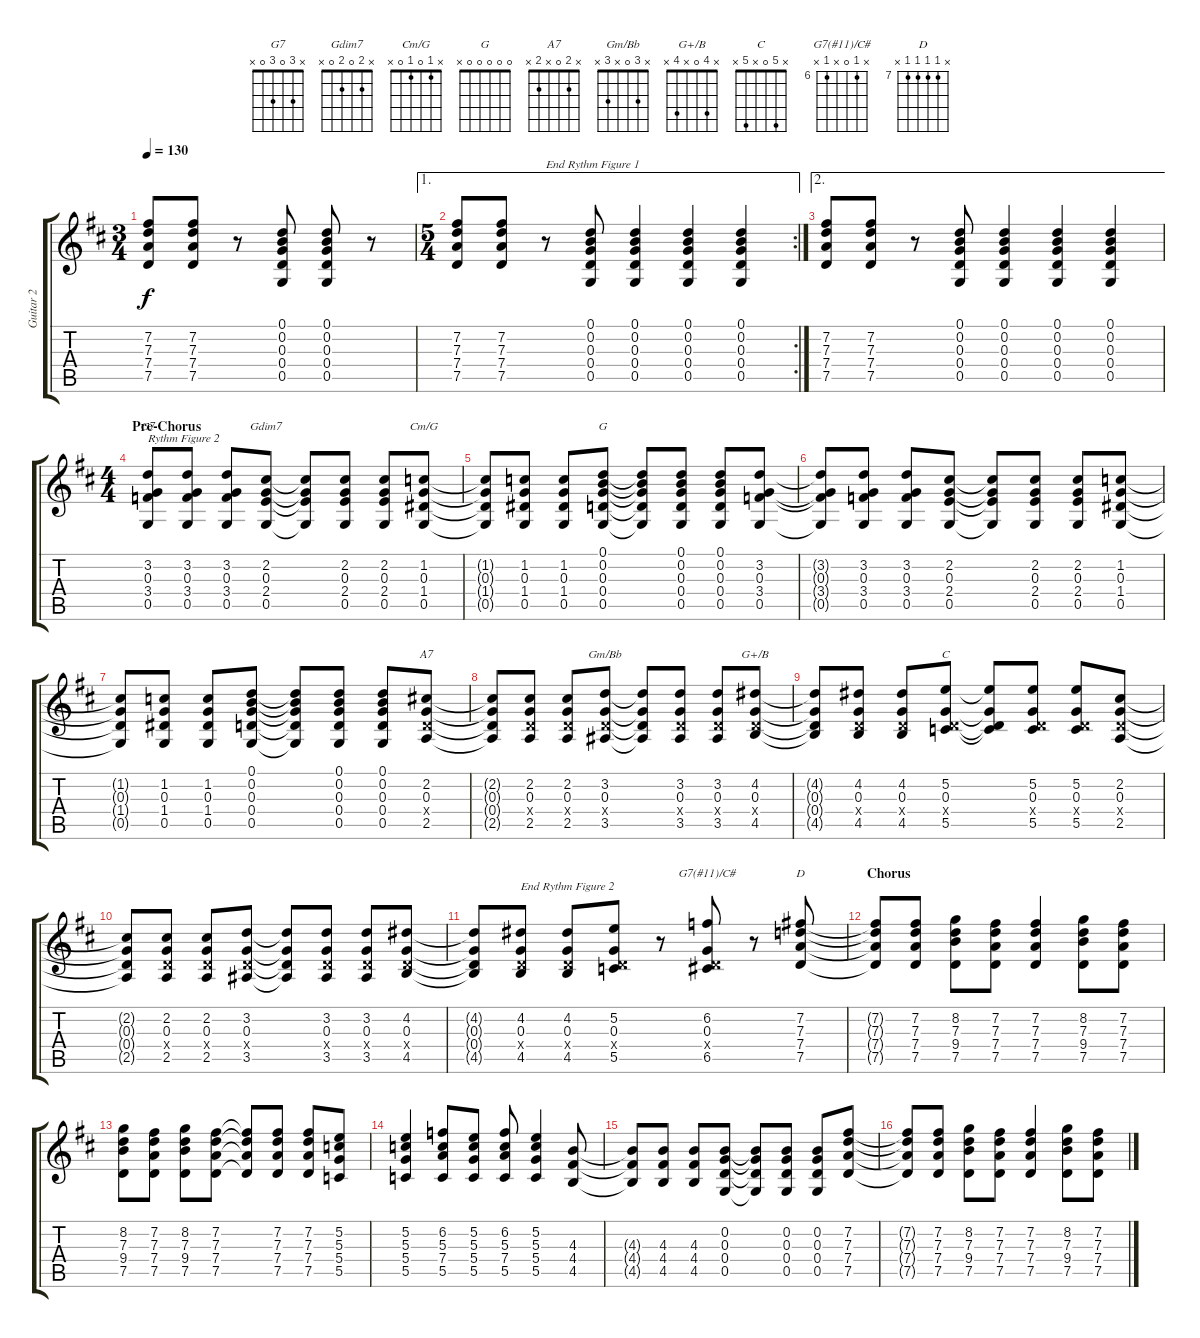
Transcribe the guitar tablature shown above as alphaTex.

\track ("Guitar 2" "Guitar 2") {instrument distortionguitar}
\staff {score tabs}
\tuning (D4 B3 G3 D3 G2 D2) {hide}
\chord ("G7" x 3 0 3 0 x)
\chord ("Gdim7" x 2 0 2 0 x)
\chord ("Cm/G" x 1 0 1 0 x)
\chord ("G" 0 0 0 0 0 x)
\chord ("A7" x 2 0 x 2 x)
\chord ("Gm/Bb" x 3 0 x 3 x)
\chord ("G+/B" x 4 0 x 4 x)
\chord ("C" x 5 0 x 5 x)
\chord ("G7(#11)/C#" x 6 0 x 6 x) {firstfret 6}
\chord ("D" x 7 7 7 7 x) {firstfret 7}
\ts (3 4)
\tempo 130
\clef g2
\ks d
(7.2 7.3 7.4 7.5).8{dy f} (7.2 7.3 7.4 7.5).8 r.8 (0.1 0.2 0.3 0.4 0.5).8 (0.1 0.2 0.3 0.4 0.5).8 r.8 |
\ae 1
\rc 2
\ts (5 4)
(7.2 7.3 7.4 7.5).8 (7.2 7.3 7.4 7.5).8 r.8{txt "End Rythm Figure 1"} (0.1 0.2 0.3 0.4 0.5).8 (0.1 0.2 0.3 0.4 0.5).4 (0.1 0.2 0.3 0.4 0.5).4 (0.1 0.2 0.3 0.4 0.5).4 |
\ae 2
(7.2 7.3 7.4 7.5).8 (7.2 7.3 7.4 7.5).8 r.8 (0.1 0.2 0.3 0.4 0.5).8 (0.1 0.2 0.3 0.4 0.5).4 (0.1 0.2 0.3 0.4 0.5).4 (0.1 0.2 0.3 0.4 0.5).4 |
\ts (4 4)
\section ("" "Pre-Chorus")
(3.2 0.3 3.4 0.5).8{ch "G7" txt "Rythm Figure 2"} (3.2 0.3 3.4 0.5).8 (3.2 0.3 3.4 0.5).8 (2.2 0.3 2.4 0.5).8{ch "Gdim7"} (2.2{t} 0.3{t} 2.4{t} 0.5{t}).8 (2.2 0.3 2.4 0.5).8 (2.2 0.3 2.4 0.5).8 (1.2 0.3 1.4 0.5).8{ch "Cm/G"} |
(1.2{t} 0.3{t} 1.4{t} 0.5{t}).8 (1.2 0.3 1.4 0.5).8 (1.2 0.3 1.4 0.5).8 (0.1 0.2 0.3 0.4 0.5).8{ch "G"} (0.1{t} 0.2{t} 0.3{t} 0.4{t} 0.5{t}).8 (0.1 0.2 0.3 0.4 0.5).8 (0.1 0.2 0.3 0.4 0.5).8 (3.2 0.3 3.4 0.5).8 |
(3.2{t} 0.3{t} 3.4{t} 0.5{t}).8 (3.2 0.3 3.4 0.5).8 (3.2 0.3 3.4 0.5).8 (2.2 0.3 2.4 0.5).8 (2.2{t} 0.3{t} 2.4{t} 0.5{t}).8 (2.2 0.3 2.4 0.5).8 (2.2 0.3 2.4 0.5).8 (1.2 0.3 1.4 0.5).8 |
(1.2{t} 0.3{t} 1.4{t} 0.5{t}).8 (1.2 0.3 1.4 0.5).8 (1.2 0.3 1.4 0.5).8 (0.1 0.2 0.3 0.4 0.5).8 (0.1{t} 0.2{t} 0.3{t} 0.4{t} 0.5{t}).8 (0.1 0.2 0.3 0.4 0.5).8 (0.1 0.2 0.3 0.4 0.5).8 (2.2 0.3 0.4{x} 2.5).8{ch "A7"} |
(2.2{t} 0.3{t} 0.4{t} 2.5{t}).8 (2.2 0.3 0.4{x} 2.5).8 (2.2 0.3 0.4{x} 2.5).8 (3.2 0.3 0.4{x} 3.5).8{ch "Gm/Bb"} (3.2{t} 0.3{t} 0.4{t} 3.5{t}).8 (3.2 0.3 0.4{x} 3.5).8 (3.2 0.3 0.4{x} 3.5).8 (4.2 0.3 0.4{x} 4.5).8{ch "G+/B"} |
(4.2{t} 0.3{t} 0.4{t} 4.5{t}).8 (4.2 0.3 0.4{x} 4.5).8 (4.2 0.3 0.4{x} 4.5).8 (5.2 0.3 0.4{x} 5.5).8{ch "C"} (5.2{t} 0.3{t} 0.4{t} 5.5{t}).8 (5.2 0.3 0.4{x} 5.5).8 (5.2 0.3 0.4{x} 5.5).8 (2.2 0.3 0.4{x} 2.5).8 |
(2.2{t} 0.3{t} 0.4{t} 2.5{t}).8 (2.2 0.3 0.4{x} 2.5).8 (2.2 0.3 0.4{x} 2.5).8 (3.2 0.3 0.4{x} 3.5).8 (3.2{t} 0.3{t} 0.4{t} 3.5{t}).8 (3.2 0.3 0.4{x} 3.5).8 (3.2 0.3 0.4{x} 3.5).8 (4.2 0.3 0.4{x} 4.5).8 |
(4.2{t} 0.3{t} 0.4{t} 4.5{t}).8 (4.2 0.3 0.4{x} 4.5).8{txt "End Rythm Figure 2"} (4.2 0.3 0.4{x} 4.5).8 (5.2 0.3 0.4{x} 5.5).8 r.8 (6.2 0.3 0.4{x} 6.5).8{ch "G7(#11)/C#"} r.8 (7.2 7.3 7.4 7.5).8{ch "D"} |
\section ("" "Chorus")
(7.2{t} 7.3{t} 7.4{t} 7.5{t}).8 (7.2 7.3 7.4 7.5).8 (8.2 7.3 9.4 7.5).8 (7.2 7.3 7.4 7.5).8 (7.2 7.3 7.4 7.5).4 (8.2 7.3 9.4 7.5).8 (7.2 7.3 7.4 7.5).8 |
(8.2 7.3 9.4 7.5).8 (7.2 7.3 7.4 7.5).8 (8.2 7.3 9.4 7.5).8 (7.2 7.3 7.4 7.5).8 (7.2{t} 7.3{t} 7.4{t} 7.5{t}).8 (7.2 7.3 7.4 7.5).8 (7.2 7.3 7.4 7.5).8 (5.2 5.3 5.4 5.5).8 |
(5.2 5.3 5.4 5.5).4 (6.2 5.3 7.4 5.5).8 (5.2 5.3 5.4 5.5).8 (6.2 5.3 7.4 5.5).8 (5.2 5.3 5.4 5.5).4 (4.3 4.4 4.5).8 |
(4.3{t} 4.4{t} 4.5{t}).8 (4.3 4.4 4.5).8 (4.3 4.4 4.5).8 (0.2 0.3 0.4 0.5).8 (0.2{t} 0.3{t} 0.4{t} 0.5{t}).8 (0.2 0.3 0.4 0.5).8 (0.2 0.3 0.4 0.5).8 (7.2 7.3 7.4 7.5).8 |
(7.2{t} 7.3{t} 7.4{t} 7.5{t}).8 (7.2 7.3 7.4 7.5).8 (8.2 7.3 9.4 7.5).8 (7.2 7.3 7.4 7.5).8 (7.2 7.3 7.4 7.5).4 (8.2 7.3 9.4 7.5).8 (7.2 7.3 7.4 7.5).8
